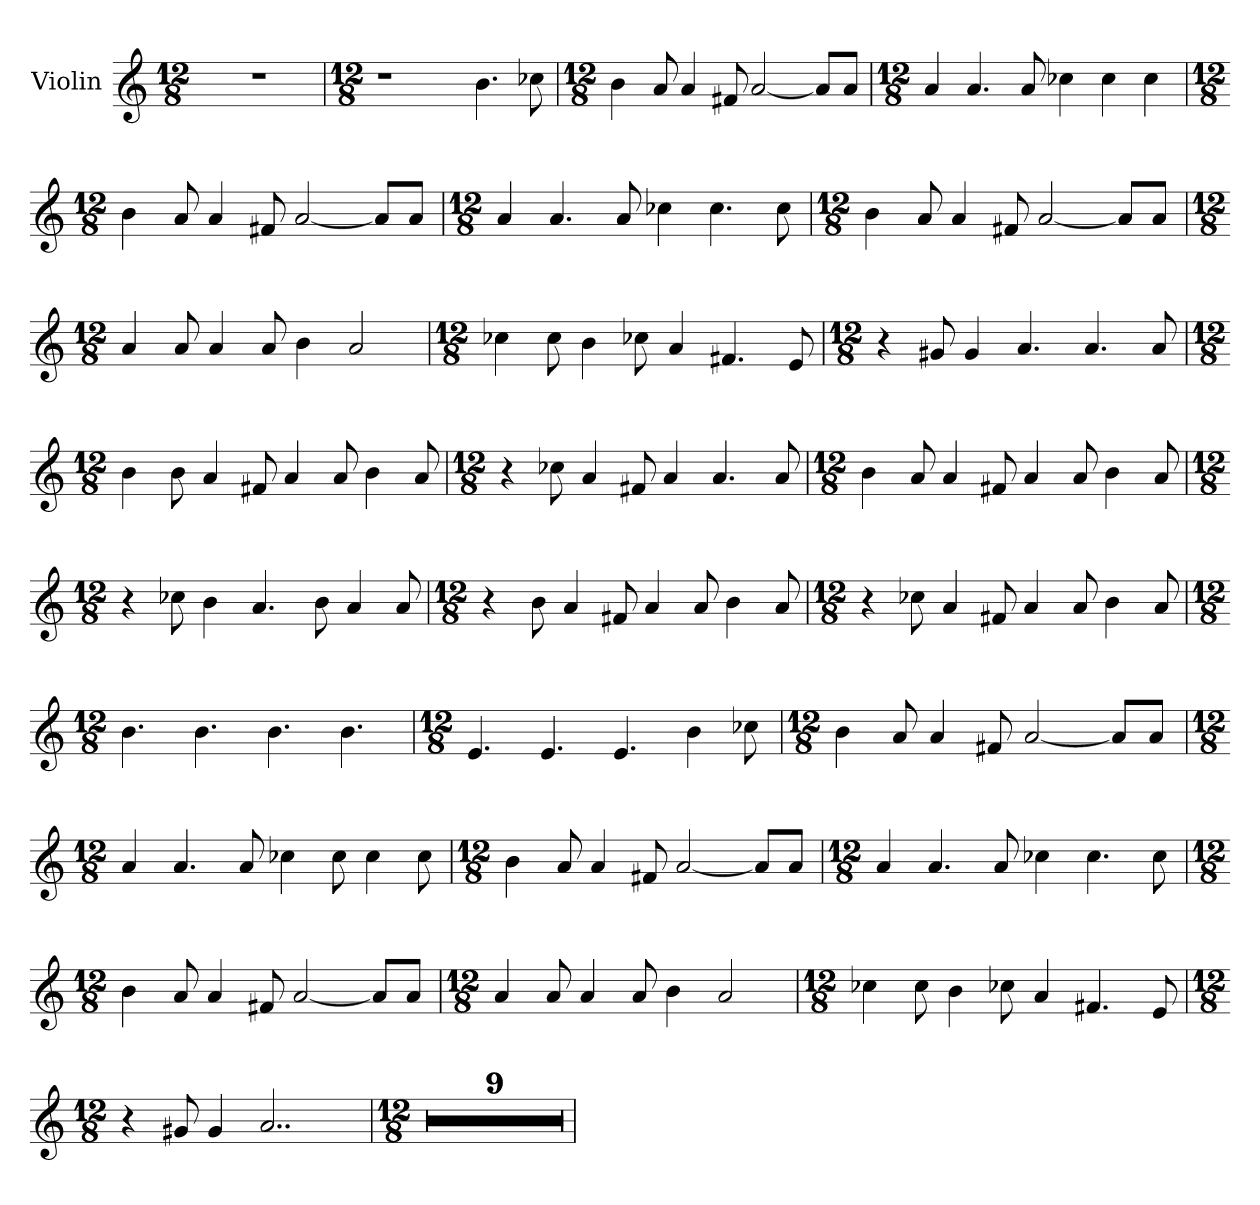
**kern
*part1
*staff1
*I"Violin
*I'Vln
*M12/8
=
1.r
=
*M12/8
1r
4.b
8cc-X
=
*M12/8
4b
8a
4a
8f#X
[2a
8aL]
8aJ
=
*M12/8
4a
4.a
8a
4cc-X
4cc-
4cc-
=
*M12/8
4b
8a
4a
8f#X
[2a
8aL]
8aJ
=
*M12/8
4a
4.a
8a
4cc-X
4.cc-
8cc-
=
*M12/8
4b
8a
4a
8f#X
[2a
8aL]
8aJ
=
*M12/8
4a
8a
4a
8a
4b
2a
=
*M12/8
4cc-X
8cc-
4b
8cc-X
4a
4.f#X
8e
=
*M12/8
4r
8g#X
4g#
4.a
4.a
8a
=
*M12/8
4b
8b
4a
8f#X
4a
8a
4b
8a
=
*M12/8
4r
8cc-X
4a
8f#X
4a
4.a
8a
=
*M12/8
4b
8a
4a
8f#X
4a
8a
4b
8a
=
*M12/8
4r
8cc-X
4b
4.a
8b
4a
8a
=
*M12/8
4r
8b
4a
8f#X
4a
8a
4b
8a
=
*M12/8
4r
8cc-X
4a
8f#X
4a
8a
4b
8a
=
*M12/8
4.b
4.b
4.b
4.b
=
*M12/8
4.e
4.e
4.e
4b
8cc-X
=
*M12/8
4b
8a
4a
8f#X
[2a
8aL]
8aJ
=
*M12/8
4a
4.a
8a
4cc-X
8cc-
4cc-
8cc-
=
*M12/8
4b
8a
4a
8f#X
[2a
8aL]
8aJ
=
*M12/8
4a
4.a
8a
4cc-X
4.cc-
8cc-
=
*M12/8
4b
8a
4a
8f#X
[2a
8aL]
8aJ
=
*M12/8
4a
8a
4a
8a
4b
2a
=
*M12/8
4cc-X
8cc-
4b
8cc-X
4a
4.f#X
8e
=
*M12/8
4r
8g#X
4g#
2..a
=
*M12/8
1.r
=
*M12/8
1.r
=
*M12/8
1.r
=
*M12/8
1.r
=
*M12/8
1.r
=
*M12/8
1.r
=
*M12/8
1.r
=
*M12/8
1.r
=
*M12/8
1.r
=
*-
